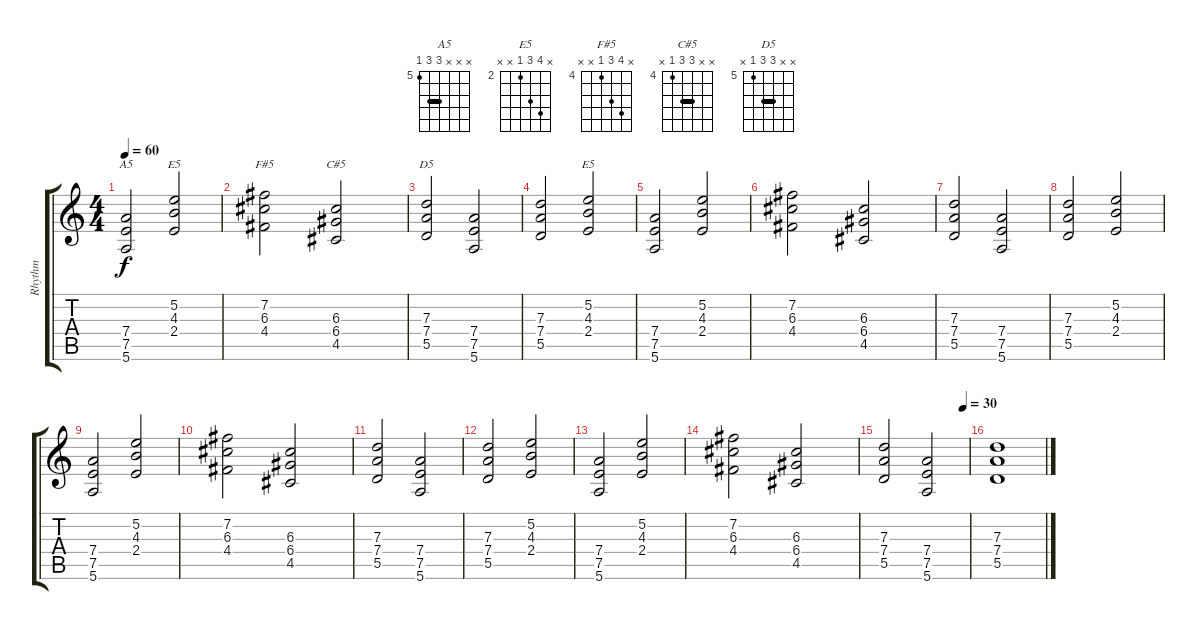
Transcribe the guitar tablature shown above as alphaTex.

\track ("Rhythm" "Rhythm") {instrument overdrivenguitar}
\staff {score tabs}
\tuning (E4 B3 G3 D3 A2 E2) {hide}
\chord ("A5" x x x 7 7 5) {firstfret 5 barre 7}
\chord ("E5" x 5 4 2 x x)
\chord ("F#5" x 7 6 4 x x) {firstfret 4}
\chord ("C#5" x x 6 6 4 x) {firstfret 4 barre 6}
\chord ("D5" x x 7 7 5 x) {firstfret 5 barre 7}
\chord ("E5" x 5 4 2 x x) {firstfret 2}
\ts (4 4)
\tempo 60
\clef g2
\ks c
(7.4 7.5 5.6).2{ch "A5" dy f} (5.2 4.3 2.4).2{ch "E5"} |
(7.2 6.3 4.4).2{ch "F#5"} (6.3 6.4 4.5).2{ch "C#5"} |
(7.3 7.4 5.5).2{ch "D5"} (7.4 7.5 5.6).2 |
(7.3 7.4 5.5).2 (5.2 4.3 2.4).2{ch "E5"} |
(7.4 7.5 5.6).2 (5.2 4.3 2.4).2 |
(7.2 6.3 4.4).2 (6.3 6.4 4.5).2 |
(7.3 7.4 5.5).2 (7.4 7.5 5.6).2 |
(7.3 7.4 5.5).2 (5.2 4.3 2.4).2 |
(7.4 7.5 5.6).2 (5.2 4.3 2.4).2 |
(7.2 6.3 4.4).2 (6.3 6.4 4.5).2 |
(7.3 7.4 5.5).2 (7.4 7.5 5.6).2 |
(7.3 7.4 5.5).2 (5.2 4.3 2.4).2 |
(7.4 7.5 5.6).2 (5.2 4.3 2.4).2 |
(7.2 6.3 4.4).2 (6.3 6.4 4.5).2 |
\tempo (30 0.9375)
(7.3 7.4 5.5).2 (7.4 7.5 5.6).2 |
(7.3 7.4 5.5).1
